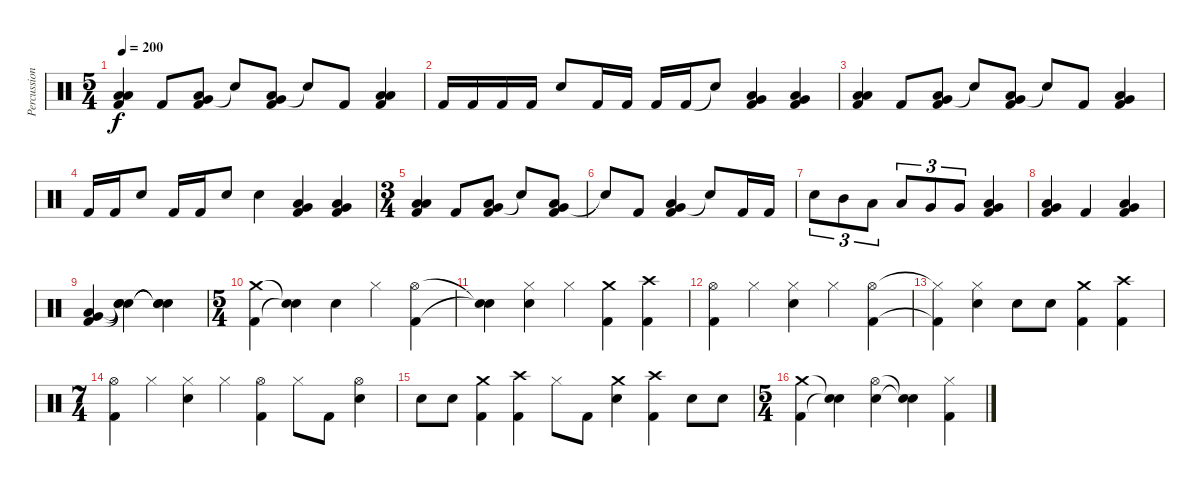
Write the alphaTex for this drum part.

\track ("Percussion" "Percussion") {instrument percussion}
\staff {score}
\articulation defaults
\ts (5 4)
\tempo 200
\clef neutral
\ks c
("Low Tom (hit)" "Low Floor Tom (hit)" "Kick (hit) 2").4{dy f} "Kick (hit) 2".8 ("Very Low Tom (hit)" "Low Floor Tom (hit)" "Kick (hit) 2").8 "Snare (hit)"{t}.8 ("Very Low Tom (hit)" "Low Floor Tom (hit)" "Kick (hit) 2").8 "Snare (hit)"{t}.8 "Kick (hit) 2".8 ("Low Tom (hit)" "Low Floor Tom (hit)" "Kick (hit) 2").4 |
"Kick (hit) 2".16 "Kick (hit) 2".16 "Kick (hit) 2".16 "Kick (hit) 2".16 "Snare (hit) 2".8 "Kick (hit) 2".16 "Kick (hit) 2".16 "Kick (hit) 2".16 "Kick (hit) 2".16 "Snare (hit)"{t}.8 ("Very Low Tom (hit)" "Low Floor Tom (hit)" "Kick (hit) 2").4 ("Very Low Tom (hit)" "Low Floor Tom (hit)" "Kick (hit) 2").4 |
("Low Tom (hit)" "Low Floor Tom (hit)" "Kick (hit) 2").4 "Kick (hit) 2".8 ("Very Low Tom (hit)" "Low Floor Tom (hit)" "Kick (hit) 2").8 "Snare (hit)"{t}.8 ("Very Low Tom (hit)" "Low Floor Tom (hit)" "Kick (hit) 2").8 "Snare (hit)"{t}.8 "Kick (hit) 2".8 ("Very Low Tom (hit)" "Low Floor Tom (hit)" "Kick (hit) 2").4 |
"Kick (hit) 2".16 "Kick (hit) 2".16 "Snare (hit) 2".8 "Kick (hit) 2".16 "Kick (hit) 2".16 "Snare (hit) 2".8 "Snare (hit) 2".4 ("Very Low Tom (hit)" "Low Floor Tom (hit)" "Kick (hit) 2").4 ("Very Low Tom (hit)" "Low Floor Tom (hit)" "Kick (hit) 2").4 |
\ts (3 4)
("Low Tom (hit)" "Low Floor Tom (hit)" "Kick (hit) 2").4 "Kick (hit) 2".8 ("Very Low Tom (hit)" "Low Floor Tom (hit)" "Kick (hit) 2").8 "Snare (hit)"{t}.8 ("Very Low Tom (hit)" "Low Floor Tom (hit)" "Kick (hit) 2").8 |
"Snare (hit)"{t}.8 "Kick (hit) 2".8 ("Very Low Tom (hit)" "Low Floor Tom (hit)" "Kick (hit) 2").4 "Snare (hit)"{t}.8 "Kick (hit) 2".16 "Kick (hit) 2".16 |
"Snare (hit) 2".8{tu (3 2)} "Mid Tom (hit)".8{tu (3 2)} "Low Tom (hit)".8{tu (3 2)} "Low Tom (hit)".8{tu (3 2)} "Very Low Tom (hit)".8{tu (3 2)} "Very Low Tom (hit)".8{tu (3 2)} ("Very Low Tom (hit)" "Low Floor Tom (hit)" "Kick (hit) 2").4 |
("Very Low Tom (hit)" "Low Floor Tom (hit)" "Kick (hit) 2").4 "Kick (hit) 2".4 ("Very Low Tom (hit)" "Low Floor Tom (hit)" "Kick (hit) 2").4 |
("Very Low Tom (hit)" "Low Floor Tom (hit)" "Kick (hit) 2").4 ("Snare (hit)"{t} "Snare (hit)"{t} "Snare (hit)"{t}).4 ("Snare (hit)"{t} "Snare (hit)"{t} "Snare (hit)"{t}).4 |
\ts (5 4)
("Crash medium (hit)" "Kick (hit) 2").4 ("Snare (hit)"{t} "Snare (hit)"{t}).4 "Snare (hit) 2".4 "Hi-Hat (closed)".4 ("Hi-Hat (open)" "Kick (hit) 2").4 |
("Snare (hit)"{t} "Snare (hit)"{t}).4 ("Hi-Hat (closed)" "Snare (hit) 2").4 "Hi-Hat (closed)".4 ("Crash medium (hit)" "Kick (hit) 2").4 ("Crash high (hit)" "Kick (hit) 2").4 |
("Hi-Hat (open)" "Kick (hit) 2").4 "Hi-Hat (closed)".4 ("Hi-Hat (closed)" "Snare (hit) 2").4 "Hi-Hat (closed)".4 ("Hi-Hat (open)" "Kick (hit) 2").4 |
("Hi-Hat (closed)"{t} "Kick (hit) 2"{t}).4 ("Hi-Hat (closed)" "Snare (hit) 2").4 "Snare (hit) 2".8 "Snare (hit) 2".8 ("Crash medium (hit)" "Kick (hit) 2").4 ("Crash high (hit)" "Kick (hit) 2").4 |
\ts (7 4)
("Hi-Hat (open)" "Kick (hit) 2").4 "Hi-Hat (closed)".4 ("Hi-Hat (closed)" "Snare (hit) 2").4 "Hi-Hat (closed)".4 ("Hi-Hat (open)" "Kick (hit) 2").4 "Hi-Hat (closed)".8 "Kick (hit) 2".8 ("Hi-Hat (open)" "Snare (hit) 2").4 |
"Snare (hit) 2".8 "Snare (hit) 2".8 ("Crash medium (hit)" "Kick (hit) 2").4 ("Crash high (hit)" "Kick (hit) 2").4 "Hi-Hat (closed)".8 "Kick (hit) 2".8 ("Crash medium (hit)" "Snare (hit) 2").4 ("Crash high (hit)" "Kick (hit) 2").4 "Snare (hit) 2".8 "Snare (hit) 2".8 |
\ts (5 4)
("Crash medium (hit)" "Kick (hit) 2").4 ("Snare (hit)"{t} "Snare (hit)"{t}).4 ("Hi-Hat (open)" "Snare (hit) 2").4 ("Snare (hit)"{t} "Snare (hit)"{t}).4 ("Hi-Hat (closed)" "Kick (hit) 2").4
